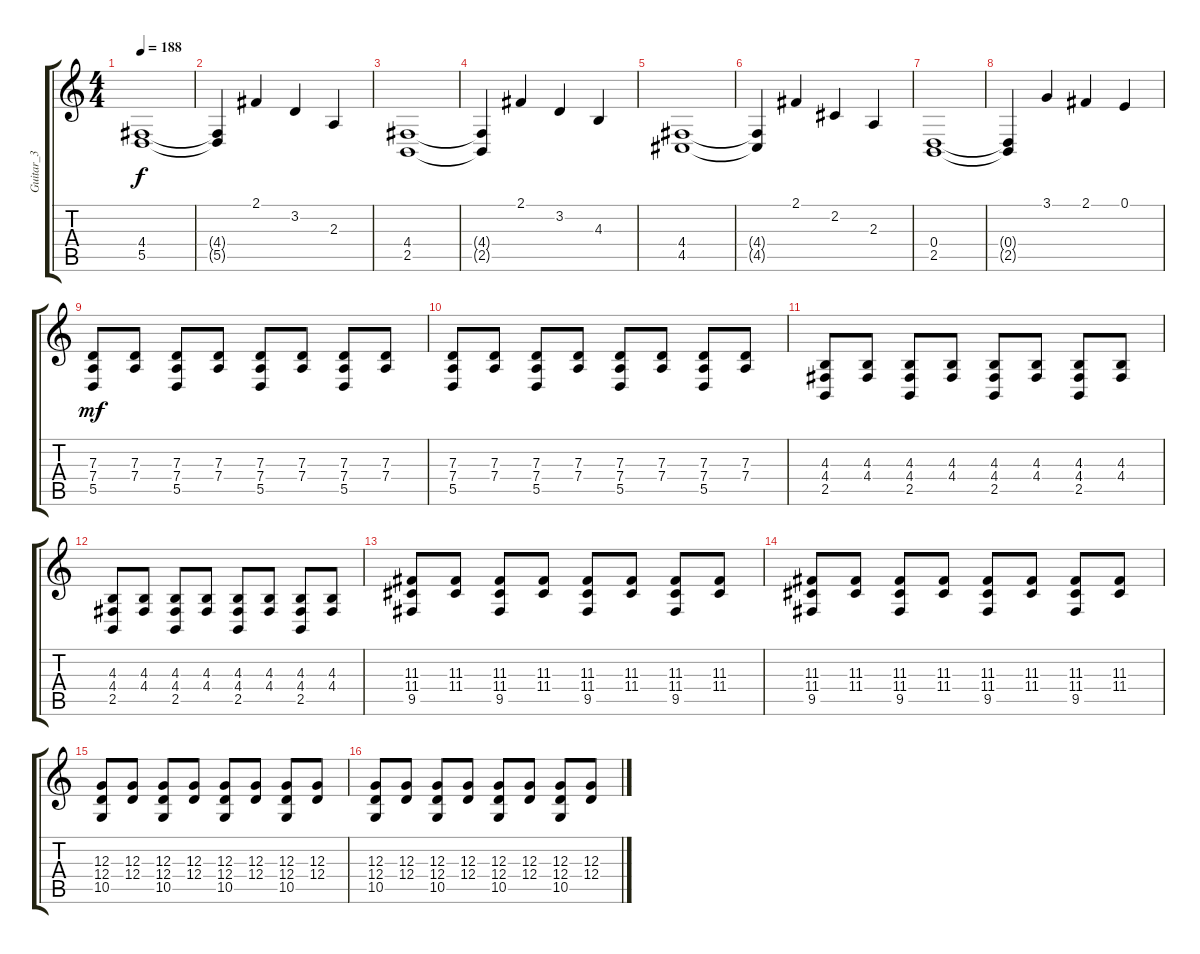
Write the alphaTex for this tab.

\track ("Guitar_3" "Guitar_3") {instrument harpsichord}
\staff {score tabs}
\tuning (E4 B3 G3 D3 A2 D2) {hide}
\ts (4 4)
\tempo 188
\clef g2
\ks c
(4.4 5.5).1{dy f} |
(4.4{t} 5.5{t}).4 2.1.4 3.2.4 2.3.4 |
(4.4 2.5).1 |
(4.4{t} 2.5{t}).4 2.1.4 3.2.4 4.3.4 |
(4.4 4.5).1 |
(4.4{t} 4.5{t}).4 2.1.4 2.2.4 2.3.4 |
(0.4 2.5).1 |
(0.4{t} 2.5{t}).4 3.1.4 2.1.4 0.1.4 |
(7.3 7.4 5.5).8{dy mf} (7.3 7.4).8 (7.3 7.4 5.5).8 (7.3 7.4).8 (7.3 7.4 5.5).8 (7.3 7.4).8 (7.3 7.4 5.5).8 (7.3 7.4).8 |
(7.3 7.4 5.5).8 (7.3 7.4).8 (7.3 7.4 5.5).8 (7.3 7.4).8 (7.3 7.4 5.5).8 (7.3 7.4).8 (7.3 7.4 5.5).8 (7.3 7.4).8 |
(4.3 4.4 2.5).8 (4.3 4.4).8 (4.3 4.4 2.5).8 (4.3 4.4).8 (4.3 4.4 2.5).8 (4.3 4.4).8 (4.3 4.4 2.5).8 (4.3 4.4).8 |
(4.3 4.4 2.5).8 (4.3 4.4).8 (4.3 4.4 2.5).8 (4.3 4.4).8 (4.3 4.4 2.5).8 (4.3 4.4).8 (4.3 4.4 2.5).8 (4.3 4.4).8 |
(11.3 11.4 9.5).8 (11.3 11.4).8 (11.3 11.4 9.5).8 (11.3 11.4).8 (11.3 11.4 9.5).8 (11.3 11.4).8 (11.3 11.4 9.5).8 (11.3 11.4).8 |
(11.3 11.4 9.5).8 (11.3 11.4).8 (11.3 11.4 9.5).8 (11.3 11.4).8 (11.3 11.4 9.5).8 (11.3 11.4).8 (11.3 11.4 9.5).8 (11.3 11.4).8 |
(12.3 12.4 10.5).8 (12.3 12.4).8 (12.3 12.4 10.5).8 (12.3 12.4).8 (12.3 12.4 10.5).8 (12.3 12.4).8 (12.3 12.4 10.5).8 (12.3 12.4).8 |
(12.3 12.4 10.5).8 (12.3 12.4).8 (12.3 12.4 10.5).8 (12.3 12.4).8 (12.3 12.4 10.5).8 (12.3 12.4).8 (12.3 12.4 10.5).8 (12.3 12.4).8
